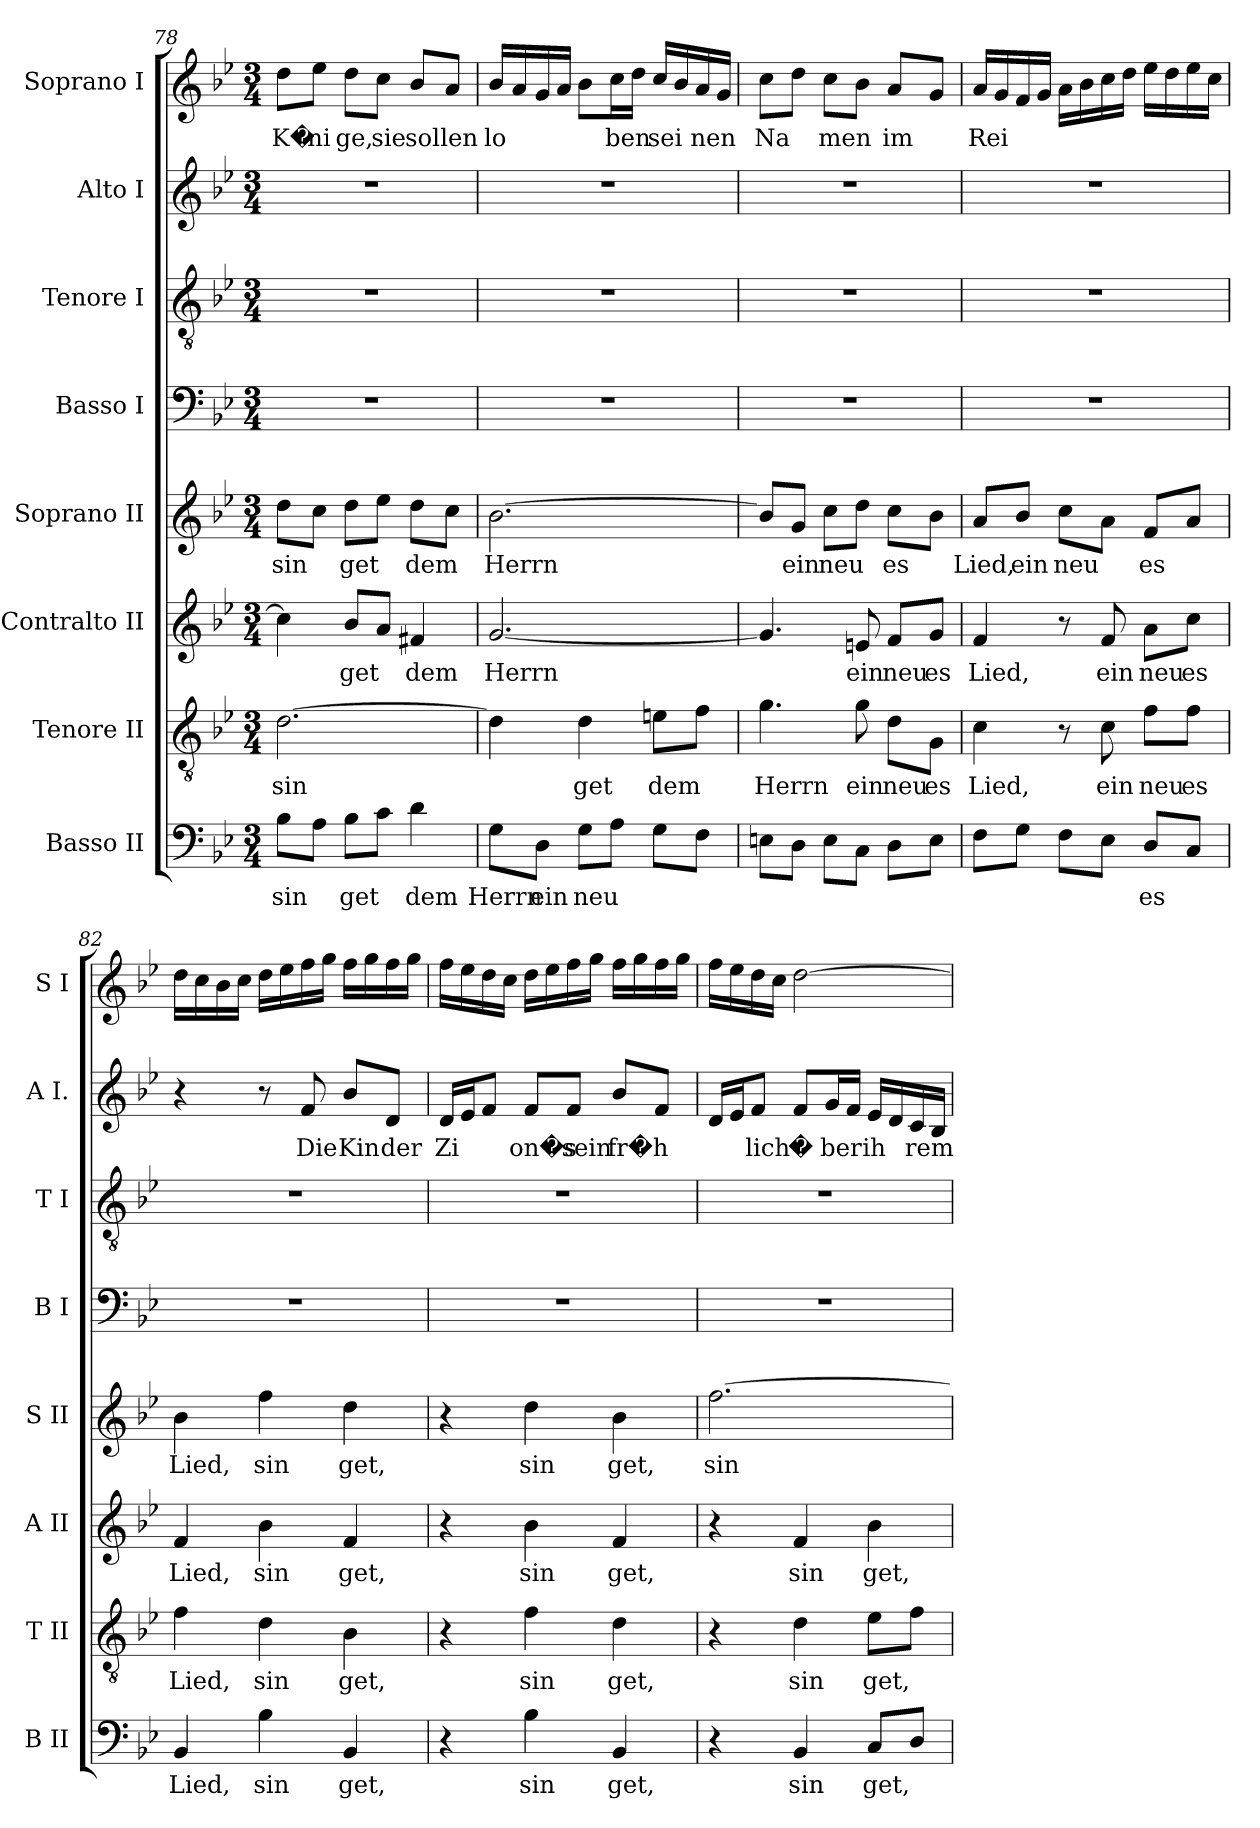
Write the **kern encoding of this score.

**kern	**text	**kern	**text	**kern	**text	**kern	**text	**kern	**kern	**kern	**text	**kern	**text
*part8	*part8	*part7	*part7	*part6	*part6	*part5	*part5	*part4	*part3	*part2	*part2	*part1	*part1
*staff8	*staff8	*staff7	*staff7	*staff6	*staff6	*staff5	*staff5	*staff4	*staff3	*staff2	*staff2	*staff1	*staff1
*I"Basso II	*	*I"Tenore II	*	*I"Contralto II	*	*I"Soprano II	*	*I"Basso I	*I"Tenore I	*I"Alto I	*	*I"Soprano I	*
*I'B II	*	*I'T II	*	*I'A II	*	*I'S II	*	*I'B I	*I'T I	*I'A I.	*	*I'S I	*
*clefF4	*	*clefGv2	*	*clefG2	*	*clefG2	*	*clefF4	*clefGv2	*clefG2	*	*clefG2	*
*k[b-e-]	*	*k[b-e-]	*	*k[b-e-]	*	*k[b-e-]	*	*k[b-e-]	*k[b-e-]	*k[b-e-]	*	*k[b-e-]	*
*M3/4	*	*M3/4	*	*M3/4	*	*M3/4	*	*M3/4	*M3/4	*M3/4	*	*M3/4	*
=78	=78	=78	=78	=78	=78	=78	=78	=78	=78	=78	=78	=78	=78
!	!LO:LY:b	!	!LO:LY:b	!	!	!	!LO:LY:b	!	!	!	!	!	!LO:LY:b
8B-\L	sin	[2.d\	sin	4cc\]	.	8dd\L	sin	2.r	2.r	2.r	.	8dd\L	K�
!	!	!	!	!	!	!	!	!	!	!	!	!	!LO:LY:b
8A\J	.	.	.	.	.	8cc\J	.	.	.	.	.	8ee-\J	ni
!	!LO:LY:b	!	!	!	!LO:LY:b	!	!LO:LY:b	!	!	!	!	!	!LO:LY:b
8B-\L	get	.	.	8b-/L	get	8dd\L	get	.	.	.	.	8dd\L	ge,
!	!	!	!	!	!	!	!	!	!	!	!	!	!LO:LY:b
8c\J	.	.	.	8a/J	.	8ee-\J	.	.	.	.	.	8cc\J	sie
!	!LO:LY:b	!	!	!	!LO:LY:b	!	!LO:LY:b	!	!	!	!	!	!LO:LY:b
4d\	dem	.	.	4f#X/	dem	8dd\L	dem	.	.	.	.	8b-/L	sol
!	!	!	!	!	!	!	!	!	!	!	!	!	!LO:LY:b
.	.	.	.	.	.	8cc\J	.	.	.	.	.	8a/J	len
!!LO:PB:g=z
=79	=79	=79	=79	=79	=79	=79	=79	=79	=79	=79	=79	=79	=79
!	!LO:LY:b	!	!	!	!LO:LY:b	!	!LO:LY:b	!	!	!	!	!	!LO:LY:b
8G\L	Herrn	4d\]	.	[2.g/	Herrn	[2.b-\	Herrn	2.r	2.r	2.r	.	16b-/LL	lo
.	.	.	.	.	.	.	.	.	.	.	.	16a/	.
!	!LO:LY:b	!	!	!	!	!	!	!	!	!	!	!	!
8D\J	ein	.	.	.	.	.	.	.	.	.	.	16g/	.
.	.	.	.	.	.	.	.	.	.	.	.	16a/JJ	.
!	!LO:LY:b	!	!LO:LY:b	!	!	!	!	!	!	!	!	!	!
8G\L	neu	4d\	get	.	.	.	.	.	.	.	.	8b-\L	.
!	!	!	!	!	!	!	!	!	!	!	!	!	!LO:LY:b
8A\J	.	.	.	.	.	.	.	.	.	.	.	16cc\L	ben
.	.	.	.	.	.	.	.	.	.	.	.	16dd\JJ	.
!	!	!	!LO:LY:b	!	!	!	!	!	!	!	!	!	!LO:LY:b
8G\L	.	8en\L	dem	.	.	.	.	.	.	.	.	16cc/LL	sei
.	.	.	.	.	.	.	.	.	.	.	.	16b-/	.
!	!	!	!	!	!	!	!	!	!	!	!	!	!LO:LY:b
8F\J	.	8f\J	.	.	.	.	.	.	.	.	.	16a/	nen
.	.	.	.	.	.	.	.	.	.	.	.	16g/JJ	.
=80	=80	=80	=80	=80	=80	=80	=80	=80	=80	=80	=80	=80	=80
!	!	!	!LO:LY:b	!	!	!	!	!	!	!	!	!	!LO:LY:b
8En\L	.	4.g\	Herrn	4.g/]	.	8b-/L]	.	2.r	2.r	2.r	.	8cc\L	Na
!	!	!	!	!	!	!	!LO:LY:b	!	!	!	!	!	!
8D\J	.	.	.	.	.	8g/J	ein	.	.	.	.	8dd\J	.
!	!	!	!	!	!	!	!LO:LY:b	!	!	!	!	!	!LO:LY:b
8E\L	.	.	.	.	.	8cc\L	neu	.	.	.	.	8cc\L	men
!	!	!	!LO:LY:b	!	!LO:LY:b	!	!	!	!	!	!	!	!
8C\J	.	8g\	ein	8en/	ein	8dd\J	.	.	.	.	.	8b-\J	.
!	!	!	!LO:LY:b	!	!LO:LY:b	!	!LO:LY:b	!	!	!	!	!	!LO:LY:b
8D\L	.	8d\L	neu	8f/L	neu	8cc\L	es	.	.	.	.	8a/L	im
!	!	!	!LO:LY:b	!	!LO:LY:b	!	!	!	!	!	!	!	!
8E\J	.	8G\J	es	8g/J	es	8b-\J	.	.	.	.	.	8g/J	.
=81	=81	=81	=81	=81	=81	=81	=81	=81	=81	=81	=81	=81	=81
!	!	!	!LO:LY:b	!	!LO:LY:b	!	!LO:LY:b	!	!	!	!	!	!LO:LY:b
8F\L	.	4c\	Lied,	4f/	Lied,	8a/L	Lied,	2.r	2.r	2.r	.	16a/LL	Rei
.	.	.	.	.	.	.	.	.	.	.	.	16g/	.
!	!	!	!	!	!	!	!LO:LY:b	!	!	!	!	!	!
8G\J	.	.	.	.	.	8b-/J	ein	.	.	.	.	16f/	.
.	.	.	.	.	.	.	.	.	.	.	.	16g/JJ	.
!	!	!	!	!	!	!	!LO:LY:b	!	!	!	!	!	!
8F\L	.	8r	.	8r	.	8cc\L	neu	.	.	.	.	16a\LL	.
.	.	.	.	.	.	.	.	.	.	.	.	16b-\	.
!	!	!	!LO:LY:b	!	!LO:LY:b	!	!	!	!	!	!	!	!
8E-\J	.	8c\	ein	8f/	ein	8a\J	.	.	.	.	.	16cc\	.
.	.	.	.	.	.	.	.	.	.	.	.	16dd\JJ	.
!	!LO:LY:b	!	!LO:LY:b	!	!LO:LY:b	!	!LO:LY:b	!	!	!	!	!	!
8D/L	es	8f\L	neu	8a\L	neu	8f/L	es	.	.	.	.	16ee-\LL	.
.	.	.	.	.	.	.	.	.	.	.	.	16dd\	.
!	!	!	!LO:LY:b	!	!LO:LY:b	!	!	!	!	!	!	!	!
8C/J	.	8f\J	es	8cc\J	es	8a/J	.	.	.	.	.	16ee-\	.
.	.	.	.	.	.	.	.	.	.	.	.	16cc\JJ	.
=82	=82	=82	=82	=82	=82	=82	=82	=82	=82	=82	=82	=82	=82
!	!LO:LY:b	!	!LO:LY:b	!	!LO:LY:b	!	!LO:LY:b	!	!	!	!	!	!
4BB-/	Lied,	4f\	Lied,	4f/	Lied,	4b-\	Lied,	2.r	2.r	4r	.	16dd\LL	.
.	.	.	.	.	.	.	.	.	.	.	.	16cc\	.
.	.	.	.	.	.	.	.	.	.	.	.	16b-\	.
.	.	.	.	.	.	.	.	.	.	.	.	16cc\JJ	.
!	!LO:LY:b	!	!LO:LY:b	!	!LO:LY:b	!	!LO:LY:b	!	!	!	!	!	!
4B-\	sin	4d\	sin	4b-\	sin	4ff\	sin	.	.	8r	.	16dd\LL	.
.	.	.	.	.	.	.	.	.	.	.	.	16ee-\	.
!	!	!	!	!	!	!	!	!	!	!	!LO:LY:b	!	!
.	.	.	.	.	.	.	.	.	.	8f/	Die	16ff\	.
.	.	.	.	.	.	.	.	.	.	.	.	16gg\JJ	.
!	!LO:LY:b	!	!LO:LY:b	!	!LO:LY:b	!	!LO:LY:b	!	!	!	!LO:LY:b	!	!
4BB-/	get,	4B-\	get,	4f/	get,	4dd\	get,	.	.	8b-/L	Kin	16ff\LL	.
.	.	.	.	.	.	.	.	.	.	.	.	16gg\	.
!	!	!	!	!	!	!	!	!	!	!	!LO:LY:b	!	!
.	.	.	.	.	.	.	.	.	.	8d/J	der	16ff\	.
.	.	.	.	.	.	.	.	.	.	.	.	16gg\JJ	.
!!LO:PB:g=z
=83	=83	=83	=83	=83	=83	=83	=83	=83	=83	=83	=83	=83	=83
!	!	!	!	!	!	!	!	!	!	!	!LO:LY:b	!	!
4r	.	4r	.	4r	.	4r	.	2.r	2.r	16d/LL	Zi	16ff\LL	.
.	.	.	.	.	.	.	.	.	.	16e-/J	.	16ee-\	.
.	.	.	.	.	.	.	.	.	.	8f/J	.	16dd\	.
.	.	.	.	.	.	.	.	.	.	.	.	16cc\JJ	.
!	!LO:LY:b	!	!LO:LY:b	!	!LO:LY:b	!	!LO:LY:b	!	!	!	!LO:LY:b	!	!
4B-\	sin	4f\	sin	4b-\	sin	4dd\	sin	.	.	8f/L	on�s	16dd\LL	.
.	.	.	.	.	.	.	.	.	.	.	.	16ee-\	.
!	!	!	!	!	!	!	!	!	!	!	!LO:LY:b	!	!
.	.	.	.	.	.	.	.	.	.	8f/J	sein	16ff\	.
.	.	.	.	.	.	.	.	.	.	.	.	16gg\JJ	.
!	!LO:LY:b	!	!LO:LY:b	!	!LO:LY:b	!	!LO:LY:b	!	!	!	!LO:LY:b	!	!
4BB-/	get,	4d\	get,	4f/	get,	4b-\	get,	.	.	8b-/L	fr�h	16ff\LL	.
.	.	.	.	.	.	.	.	.	.	.	.	16gg\	.
.	.	.	.	.	.	.	.	.	.	8f/J	.	16ff\	.
.	.	.	.	.	.	.	.	.	.	.	.	16gg\JJ	.
=84	=84	=84	=84	=84	=84	=84	=84	=84	=84	=84	=84	=84	=84
!	!	!	!	!	!	!	!LO:LY:b	!	!	!	!	!	!
4r	.	4r	.	4r	.	[2.ff\	sin_	2.r	2.r	16d/LL	.	16ff\LL	.
.	.	.	.	.	.	.	.	.	.	16e-/J	.	16ee-\	.
!	!	!	!	!	!	!	!	!	!	!	!LO:LY:b	!	!
.	.	.	.	.	.	.	.	.	.	8f/J	lich	16dd\	.
.	.	.	.	.	.	.	.	.	.	.	.	16cc\JJ	.
!	!LO:LY:b	!	!LO:LY:b	!	!LO:LY:b	!	!	!	!	!	!LO:LY:b	!	!
4BB-/	sin	4d\	sin	4f/	sin	.	.	.	.	8f/L	�	[2dd\	.
!	!	!	!	!	!	!	!	!	!	!	!LO:LY:b	!	!
.	.	.	.	.	.	.	.	.	.	16g/L	ber	.	.
.	.	.	.	.	.	.	.	.	.	16f/JJ	.	.	.
!	!LO:LY:b	!	!LO:LY:b	!	!LO:LY:b	!	!	!	!	!	!LO:LY:b	!	!
8C/L	get,	8e-\L	get,	4b-\	get,	.	.	.	.	16e-/LL	ih	.	.
.	.	.	.	.	.	.	.	.	.	16d/	.	.	.
!	!	!	!	!	!	!	!	!	!	!	!LO:LY:b	!	!
8D/J	.	8f\J	.	.	.	.	.	.	.	16c/	rem	.	.
.	.	.	.	.	.	.	.	.	.	16B-/JJ	.	.	.
=	=	=	=	=	=	=	=	=	=	=	=	=	=
*-	*-	*-	*-	*-	*-	*-	*-	*-	*-	*-	*-	*-	*-
